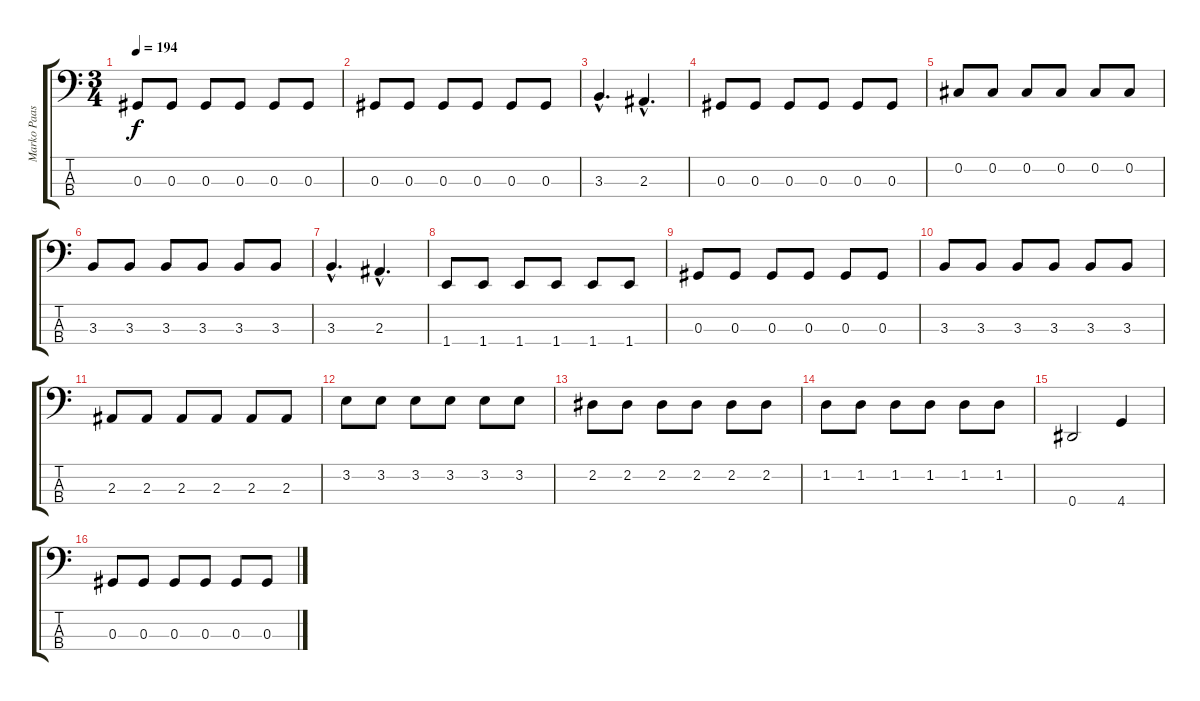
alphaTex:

\track ("Marko Paasikoski" "Marko Paas") {instrument electricbasspick}
\staff {score tabs}
\tuning (Gb2 Db2 Ab1 Eb1) {hide}
\ts (3 4)
\tempo 194
\clef f4
\ks c
0.3.8{dy f} 0.3.8 0.3.8 0.3.8 0.3.8 0.3.8 |
0.3.8 0.3.8 0.3.8 0.3.8 0.3.8 0.3.8 |
3.3{hac}.4{d} 2.3{hac}.4{d} |
0.3.8 0.3.8 0.3.8 0.3.8 0.3.8 0.3.8 |
0.2.8 0.2.8 0.2.8 0.2.8 0.2.8 0.2.8 |
3.3.8 3.3.8 3.3.8 3.3.8 3.3.8 3.3.8 |
3.3{hac}.4{d} 2.3{hac}.4{d} |
1.4.8 1.4.8 1.4.8 1.4.8 1.4.8 1.4.8 |
0.3.8 0.3.8 0.3.8 0.3.8 0.3.8 0.3.8 |
3.3.8 3.3.8 3.3.8 3.3.8 3.3.8 3.3.8 |
2.3.8 2.3.8 2.3.8 2.3.8 2.3.8 2.3.8 |
3.2.8 3.2.8 3.2.8 3.2.8 3.2.8 3.2.8 |
2.2.8 2.2.8 2.2.8 2.2.8 2.2.8 2.2.8 |
1.2.8 1.2.8 1.2.8 1.2.8 1.2.8 1.2.8 |
0.4.2 4.4.4 |
0.3.8 0.3.8 0.3.8 0.3.8 0.3.8 0.3.8
